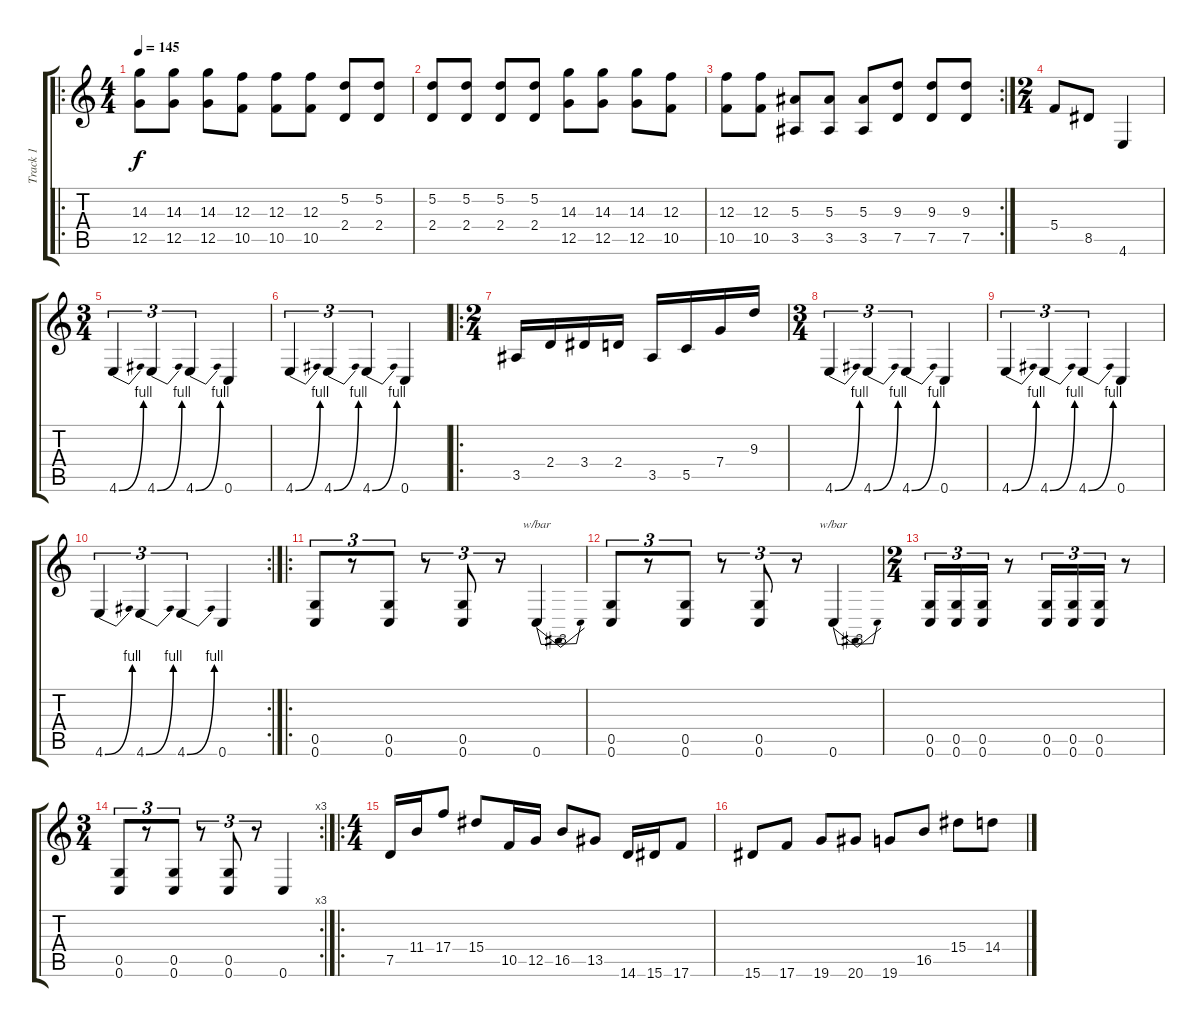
\track ("Track 1" "Track 1") {instrument distortionguitar}
\staff {score tabs}
\tuning (D4 A3 F3 C3 G2 C2) {hide}
\ro
\ts (4 4)
\tempo 145
\clef g2
\ks c
(14.3 12.5).8{dy f} (14.3 12.5).8 (14.3 12.5).8 (12.3 10.5).8 (12.3 10.5).8 (12.3 10.5).8 (5.2 2.4).8 (5.2 2.4).8 |
(5.2 2.4).8 (5.2 2.4).8 (5.2 2.4).8 (5.2 2.4).8 (14.3 12.5).8 (14.3 12.5).8 (14.3 12.5).8 (12.3 10.5).8 |
\rc 2
(12.3 10.5).8 (12.3 10.5).8 (5.3 3.5).8 (5.3 3.5).8 (5.3 3.5).8 (9.3 7.5).8 (9.3 7.5).8 (9.3 7.5).8 |
\ts (2 4)
5.4.8 8.5.8 4.6.4 |
\ts (3 4)
4.6{be (bend 0 0 60 4)}.4{tu (3 2)} 4.6{be (bend 0 0 60 4)}.4{tu (3 2)} 4.6{be (bend 0 0 60 4)}.4{tu (3 2)} 0.6.4 |
4.6{be (bend 0 0 60 4)}.4{tu (3 2)} 4.6{be (bend 0 0 60 4)}.4{tu (3 2)} 4.6{be (bend 0 0 60 4)}.4{tu (3 2)} 0.6.4 |
\ro
\ts (2 4)
3.5.16 2.4.16 3.4.16 2.4.16 3.5.16 5.5.16 7.4.16 9.3.16 |
\ts (3 4)
4.6{be (bend 0 0 60 4)}.4{tu (3 2)} 4.6{be (bend 0 0 60 4)}.4{tu (3 2)} 4.6{be (bend 0 0 60 4)}.4{tu (3 2)} 0.6.4 |
4.6{be (bend 0 0 60 4)}.4{tu (3 2)} 4.6{be (bend 0 0 60 4)}.4{tu (3 2)} 4.6{be (bend 0 0 60 4)}.4{tu (3 2)} 0.6.4 |
\rc 2
4.6{be (bend 0 0 60 4)}.4{tu (3 2)} 4.6{be (bend 0 0 60 4)}.4{tu (3 2)} 4.6{be (bend 0 0 60 4)}.4{tu (3 2)} 0.6.4 |
\ro
(0.5 0.6).8{tu (3 2)} r.8{tu (3 2)} (0.5 0.6).8{tu (3 2)} r.8{tu (3 2)} (0.5 0.6).8{tu (3 2)} r.8{tu (3 2)} 0.6.4{tbe (dip default 0 0 30 -12 60 0)} |
(0.5 0.6).8{tu (3 2)} r.8{tu (3 2)} (0.5 0.6).8{tu (3 2)} r.8{tu (3 2)} (0.5 0.6).8{tu (3 2)} r.8{tu (3 2)} 0.6.4{tbe (dip default 0 0 30 -12 60 0)} |
\ts (2 4)
(0.5 0.6).16{tu (3 2)} (0.5 0.6).16{tu (3 2)} (0.5 0.6).16{tu (3 2)} r.8 (0.5 0.6).16{tu (3 2)} (0.5 0.6).16{tu (3 2)} (0.5 0.6).16{tu (3 2)} r.8 |
\rc 3
\ts (3 4)
(0.5 0.6).8{tu (3 2)} r.8{tu (3 2)} (0.5 0.6).8{tu (3 2)} r.8{tu (3 2)} (0.5 0.6).8{tu (3 2)} r.8{tu (3 2)} 0.6.4 |
\ro
\ts (4 4)
7.5.16 11.4.16 17.4.8 15.4.8 10.5.16 12.5.16 16.5.8 13.5.8 14.6.16 15.6.16 17.6.8 |
15.6.8 17.6.8 19.6.8 20.6.8 19.6.8 16.5.8 15.4.8 14.4.8
